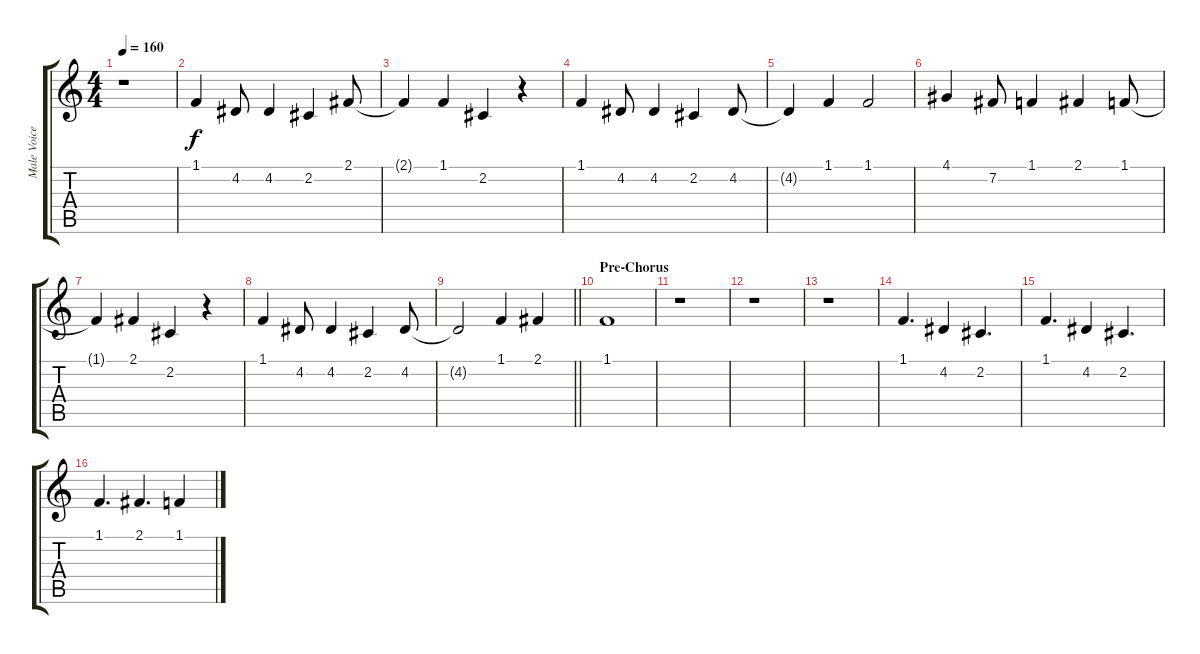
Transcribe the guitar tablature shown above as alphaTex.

\track ("Male Voice " "Male Voice") {instrument baritonesax}
\staff {score tabs}
\tuning (E4 B3 G3 D3 A2 E2) {hide}
\ts (4 4)
\tempo 160
\clef g2
\ks c
r.1{dy f} |
1.1.4 4.2.8 4.2.4 2.2.4 2.1.8 |
2.1{t}.4 1.1.4 2.2.4 r.4 |
1.1.4 4.2.8 4.2.4 2.2.4 4.2.8 |
4.2{t}.4 1.1.4 1.1.2 |
4.1.4 7.2.8 1.1.4 2.1.4 1.1.8 |
1.1{t}.4 2.1.4 2.2.4 r.4 |
1.1.4 4.2.8 4.2.4 2.2.4 4.2.8 |
\barLineRight lightlight
4.2{t}.2 1.1.4 2.1.4 |
\section ("" "Pre-Chorus ")
1.1.1 |
r.1 |
r.1 |
r.1 |
1.1.4{d} 4.2.4 2.2.4{d} |
1.1.4{d} 4.2.4 2.2.4{d} |
1.1.4{d} 2.1.4{d} 1.1.4
